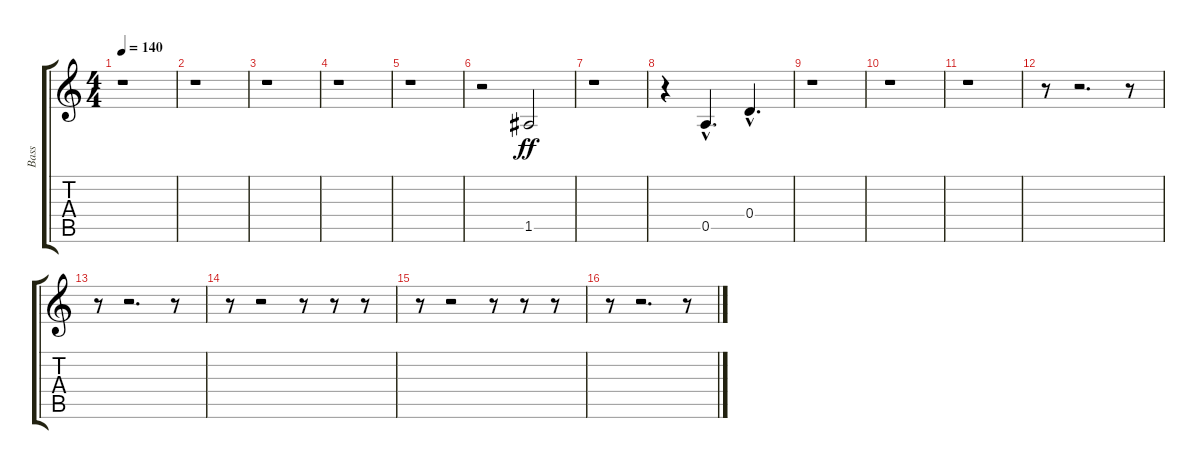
\track ("Bass" "Bass") {instrument electricbassfinger}
\staff {score tabs}
\tuning (E4 B3 G3 D3 A2 E2) {hide}
\ts (4 4)
\tempo 140
\clef g2
\ks c
r.1{dy ff} |
r.1 |
r.1 |
r.1 |
r.1 |
r.2 1.5.2 |
r.1 |
r.4 0.5{hac}.4{d} 0.4{hac}.4{d} |
r.1 |
r.1 |
r.1 |
r.8 r.2{d} r.8 |
r.8 r.2{d} r.8 |
r.8 r.2 r.8 r.8 r.8 |
r.8 r.2 r.8 r.8 r.8 |
r.8 r.2{d} r.8
